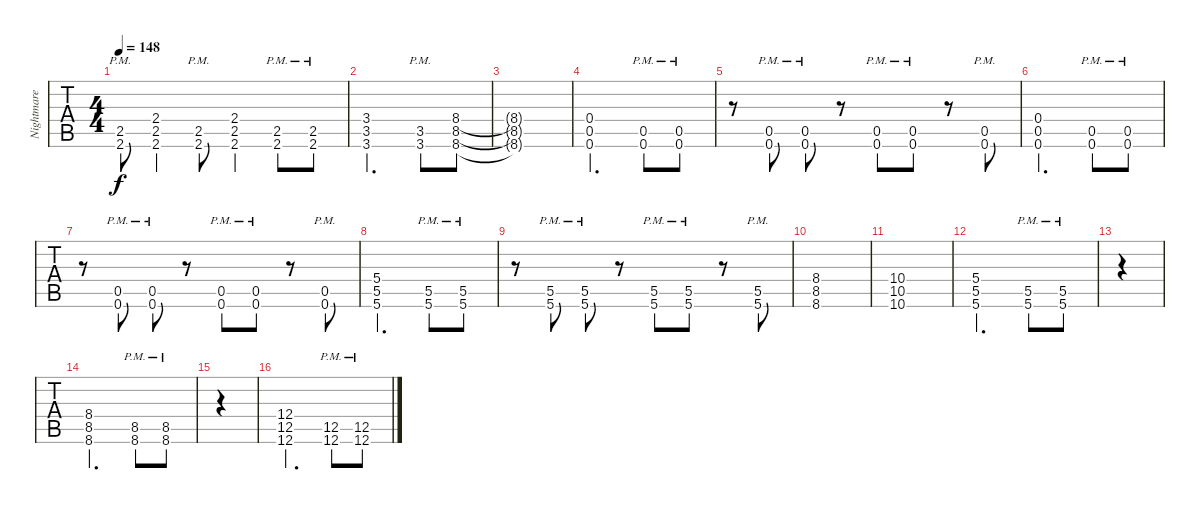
\track ("Nightmare Industries" "Nightmare ") {instrument distortionguitar}
\staff {tabs}
\tuning (D4 A3 F3 C3 G2 C2) {hide}
\ts (4 4)
\tempo 148
\clef g2
\ks c
(2.5{pm} 2.6{pm}).8{dy f} (2.4 2.5 2.6).4 (2.5{pm} 2.6{pm}).8 (2.4 2.5 2.6).4 (2.5{pm} 2.6{pm}).8 (2.5{pm} 2.6{pm}).8 |
(3.4 3.5 3.6).2{d} (3.5{pm} 3.6{pm}).8 (8.4 8.5 8.6).8 |
(8.4{t} 8.5{t} 8.6{t}).1 |
(0.4 0.5 0.6).2{d} (0.5{pm} 0.6{pm}).8 (0.5{pm} 0.6{pm}).8 |
r.8 (0.5{pm} 0.6{pm}).8 (0.5{pm} 0.6{pm}).8 r.8 (0.5{pm} 0.6{pm}).8 (0.5{pm} 0.6{pm}).8 r.8 (0.5{pm} 0.6{pm}).8 |
(0.4 0.5 0.6).2{d} (0.5{pm} 0.6{pm}).8 (0.5{pm} 0.6{pm}).8 |
r.8 (0.5{pm} 0.6{pm}).8 (0.5{pm} 0.6{pm}).8 r.8 (0.5{pm} 0.6{pm}).8 (0.5{pm} 0.6{pm}).8 r.8 (0.5{pm} 0.6{pm}).8 |
(5.4 5.5 5.6).2{d} (5.5{pm} 5.6{pm}).8 (5.5{pm} 5.6{pm}).8 |
r.8 (5.5{pm} 5.6{pm}).8 (5.5{pm} 5.6{pm}).8 r.8 (5.5{pm} 5.6{pm}).8 (5.5{pm} 5.6{pm}).8 r.8 (5.5{pm} 5.6{pm}).8 |
(8.4 8.5 8.6).1 |
(10.4 10.5 10.6).1 |
(5.4 5.5 5.6).2{d} (5.5{pm} 5.6{pm}).8 (5.5{pm} 5.6{pm}).8 |
|
(8.4 8.5 8.6).2{d} (8.5{pm} 8.6{pm}).8 (8.5{pm} 8.6{pm}).8 |
|
(12.4 12.5 12.6).2{d} (12.5{pm} 12.6{pm}).8 (12.5{pm} 12.6{pm}).8
